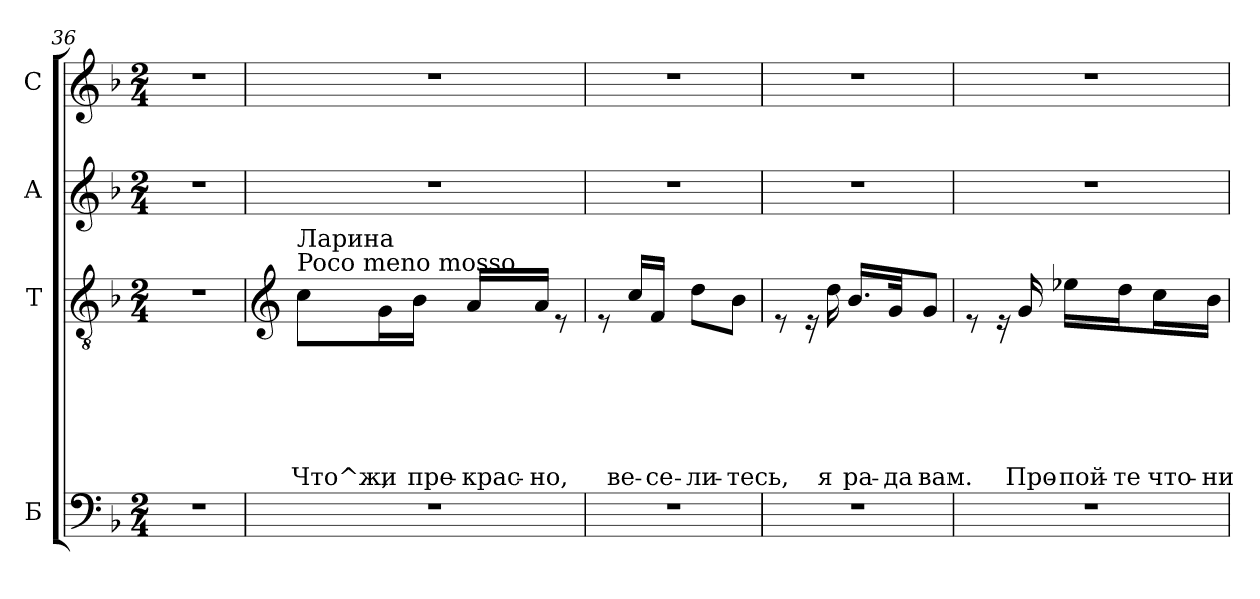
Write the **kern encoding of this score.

**kern	**kern	**text	**text	**text	**text	**text	**text	**kern	**kern
*part4	*part3	*part3	*part3	*part3	*part3	*part3	*part3	*part2	*part1
*staff4	*staff3	*staff3	*staff3	*staff3	*staff3	*staff3	*staff3	*staff2	*staff1
*I"Б	*I"Т	*	*	*	*	*	*	*I"А	*I"С
*clefF4	*clefGv2	*	*	*	*	*	*	*clefG2	*clefG2
*k[b-]	*k[b-]	*	*	*	*	*	*	*k[b-]	*k[b-]
*F:	*F:	*	*	*	*	*	*	*F:	*F:
*M2/4	*M2/4	*	*	*	*	*	*	*M2/4	*M2/4
=36	=36	=36	=36	=36	=36	=36	=36	=36	=36
2r	2r	.	.	.	.	.	.	2r	2r
!!LO:LB:g=z
=37	=37	=37	=37	=37	=37	=37	=37	=37	=37
*	*clefG2	*	*	*	*	*	*	*	*
!	!LO:TX:a:t=Poco meno mosso	!	!	!	!	!	!	!	!
!	!LO:TX:a:t=Ларина	!	!	!	!	!	!	!	!
!	!	!	!	!	!	!	!LO:LY:b	!	!
2r	8cc\L	.	.	.	.	.	Что^ж,	2r	2r
!	!	!	!	!	!	!	!LO:LY:b	!	!
.	16g\L	.	.	.	.	.	и	.	.
!	!	!	!	!	!	!	!LO:LY:b	!	!
.	16b-\JJ	.	.	.	.	.	пре-	.	.
!	!	!	!	!	!	!	!LO:LY:b	!	!
.	16a/LL	.	.	.	.	.	-крас-	.	.
!	!	!	!	!	!	!	!LO:LY:b	!	!
.	16a/JJ	.	.	.	.	.	-но,	.	.
.	8re	.	.	.	.	.	.	.	.
=38	=38	=38	=38	=38	=38	=38	=38	=38	=38
2r	8re	.	.	.	.	.	.	2r	2r
!	!	!	!	!	!	!	!LO:LY:b	!	!
.	16cc/LL	.	.	.	.	.	ве-	.	.
!	!	!	!	!	!	!	!LO:LY:b	!	!
.	16f/JJ	.	.	.	.	.	-се-	.	.
!	!	!	!	!	!	!	!LO:LY:b	!	!
.	8dd\L	.	.	.	.	.	-ли-	.	.
!	!	!	!	!	!	!	!LO:LY:b	!	!
.	8b-\J	.	.	.	.	.	-тесь,	.	.
=39	=39	=39	=39	=39	=39	=39	=39	=39	=39
2r	8re	.	.	.	.	.	.	2r	2r
.	16re	.	.	.	.	.	.	.	.
!	!	!	!	!	!	!	!LO:LY:b	!	!
.	16dd\	.	.	.	.	.	я	.	.
!	!	!	!	!	!	!	!LO:LY:b	!	!
.	16.b-/LL	.	.	.	.	.	ра-	.	.
!	!	!	!	!	!	!	!LO:LY:b	!	!
.	32g/Jk	.	.	.	.	.	-да	.	.
!	!	!	!	!	!	!	!LO:LY:b	!	!
.	8g/J	.	.	.	.	.	вам.	.	.
=40	=40	=40	=40	=40	=40	=40	=40	=40	=40
2r	8re	.	.	.	.	.	.	2r	2r
.	16re	.	.	.	.	.	.	.	.
!	!	!	!	!	!	!	!LO:LY:b	!	!
.	16g/	.	.	.	.	.	Про-	.	.
!	!	!	!	!	!	!	!LO:LY:b	!	!
.	16ee-X\LL	.	.	.	.	.	-пой-	.	.
!	!	!	!	!	!	!	!LO:LY:b	!	!
.	16dd\J	.	.	.	.	.	-те	.	.
!	!	!	!	!	!	!	!LO:LY:b	!	!
.	16cc\L	.	.	.	.	.	что-	.	.
!	!	!	!	!	!	!	!LO:LY:b	!	!
.	16b-\JJ	.	.	.	.	.	-ни-	.	.
=	=	=	=	=	=	=	=	=	=
*-	*-	*-	*-	*-	*-	*-	*-	*-	*-
